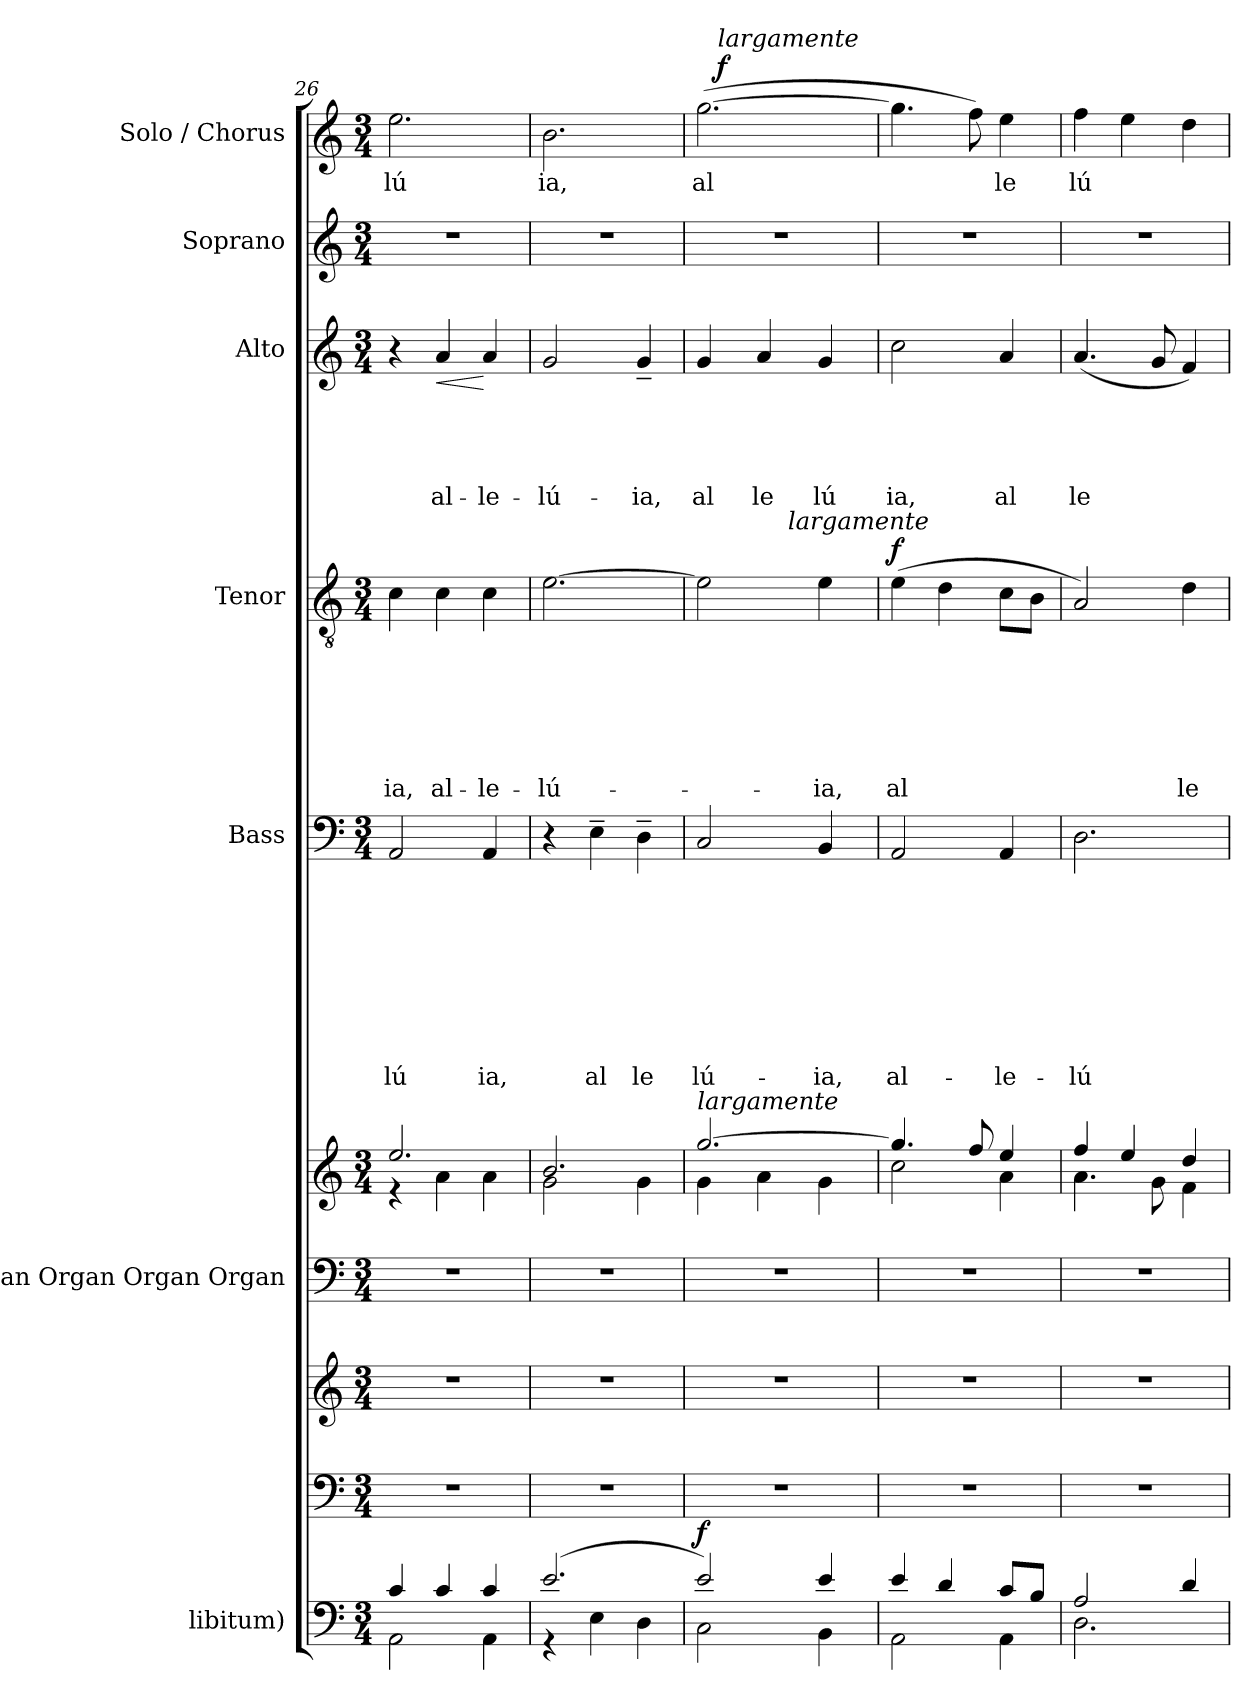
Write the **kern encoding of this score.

**kern	**dynam	**kern	**kern	**kern	**kern	**kern	**text	**text	**text	**text	**text	**text	**text	**text	**text	**kern	**text	**text	**text	**text	**text	**text	**text	**dynam	**kern	**text	**text	**text	**text	**text	**dynam	**kern	**kern	**text	**dynam
*part9	*part9	*part8	*part7	*part6	*part6	*part5	*part5	*part5	*part5	*part5	*part5	*part5	*part5	*part5	*part5	*part4	*part4	*part4	*part4	*part4	*part4	*part4	*part4	*part4	*part3	*part3	*part3	*part3	*part3	*part3	*part3	*part2	*part1	*part1	*part1
*staff10	*staff10	*staff9	*staff8	*staff7	*staff6	*staff5	*staff5	*staff5	*staff5	*staff5	*staff5	*staff5	*staff5	*staff5	*staff5	*staff4	*staff4	*staff4	*staff4	*staff4	*staff4	*staff4	*staff4	*staff4	*staff3	*staff3	*staff3	*staff3	*staff3	*staff3	*staff3	*staff2	*staff1	*staff1	*staff1
*I"libitum)	*	*	*	*I"Organ Organ Organ Organ	*	*I"Bass	*	*	*	*	*	*	*	*	*	*I"Tenor	*	*	*	*	*	*	*	*	*I"Alto	*	*	*	*	*	*	*I"Soprano	*I"Solo / Chorus	*	*
*	*	*	*	*	*	*I'B.	*	*	*	*	*	*	*	*	*	*I'T.	*	*	*	*	*	*	*	*	*I'A.	*	*	*	*	*	*	*I'S.	*I'S.	*	*
*clefF4	*	*clefF4	*clefG2	*clefF4	*clefG2	*clefF4	*	*	*	*	*	*	*	*	*	*clefGv2	*	*	*	*	*	*	*	*	*clefG2	*	*	*	*	*	*	*clefG2	*clefG2	*	*
*k[]	*	*k[]	*k[]	*k[]	*k[]	*k[]	*	*	*	*	*	*	*	*	*	*k[]	*	*	*	*	*	*	*	*	*k[]	*	*	*	*	*	*	*k[]	*k[]	*	*
*C:	*	*C:	*C:	*C:	*C:	*C:	*	*	*	*	*	*	*	*	*	*C:	*	*	*	*	*	*	*	*	*C:	*	*	*	*	*	*	*C:	*C:	*	*
*M3/4	*	*M3/4	*M3/4	*M3/4	*M3/4	*M3/4	*	*	*	*	*	*	*	*	*	*M3/4	*	*	*	*	*	*	*	*	*M3/4	*	*	*	*	*	*	*M3/4	*M3/4	*	*
=26	=26	=26	=26	=26	=26	=26	=26	=26	=26	=26	=26	=26	=26	=26	=26	=26	=26	=26	=26	=26	=26	=26	=26	=26	=26	=26	=26	=26	=26	=26	=26	=26	=26	=26	=26
*^	*	*	*	*	*^	*	*	*	*	*	*	*	*	*	*	*	*	*	*	*	*	*	*	*	*	*	*	*	*	*	*	*	*	*	*
!	!	!	!	!	!	!	!	!	!	!	!	!	!	!	!	!	!LO:LY:b	!	!	!	!	!	!	!	!LO:LY:b	!	!	!	!	!	!	!	!	!	!	!LO:LY:b	!
4c/	2AA\	.	2.r	2.r	2.r	2.ee/	4re	2AA/	.	.	.	.	.	.	.	.	lú	4c\	.	.	.	.	.	.	-ia,	.	4r	.	.	.	.	.	.	2.r	2.ee\	lú	.
!	!	!	!	!	!	!	!	!	!	!	!	!	!	!	!	!	!	!	!	!	!	!	!	!	!LO:LY:b	!	!	!	!	!	!	!LO:LY:b	!LO:HP:b	!	!	!	!
4c/	.	.	.	.	.	.	4a\	.	.	.	.	.	.	.	.	.	.	4c\	.	.	.	.	.	.	al-	.	4a/	.	.	.	.	al-	<	.	.	.	.
!	!	!	!	!	!	!	!	!	!	!	!	!	!	!	!	!	!LO:LY:b	!	!	!	!	!	!	!	!LO:LY:b	!	!	!	!	!	!	!LO:LY:b	!	!	!	!	!
4c/	4AA\	.	.	.	.	.	4a\	4AA/	.	.	.	.	.	.	.	.	ia,	4c\	.	.	.	.	.	.	-le-	.	4a/	.	.	.	.	-le-	[	.	.	.	.
=27	=27	=27	=27	=27	=27	=27	=27	=27	=27	=27	=27	=27	=27	=27	=27	=27	=27	=27	=27	=27	=27	=27	=27	=27	=27	=27	=27	=27	=27	=27	=27	=27	=27	=27	=27	=27	=27
!	!	!	!	!	!	!	!	!	!	!	!	!	!	!	!	!	!	!	!	!	!	!	!	!	!LO:LY:b	!	!	!	!	!	!	!LO:LY:b	!	!	!	!LO:LY:b	!
(2.e/	4rGG	.	2.r	2.r	2.r	2.b/	2g\	4r	.	.	.	.	.	.	.	.	.	[<2.e\	.	.	.	.	.	.	-lú-	.	2g/	.	.	.	.	-lú-	.	2.r	2.b\	ia,	.
!	!	!	!	!	!	!	!	!	!	!	!	!	!	!	!	!	!LO:LY:b	!	!	!	!	!	!	!	!	!	!	!	!	!	!	!	!	!	!	!	!
.	4E\	.	.	.	.	.	.	4E~>\	.	.	.	.	.	.	.	.	al	.	.	.	.	.	.	.	.	.	.	.	.	.	.	.	.	.	.	.	.
!	!	!	!	!	!	!	!	!	!	!	!	!	!	!	!	!	!LO:LY:b	!	!	!	!	!	!	!	!	!	!	!	!	!	!	!LO:LY:b	!	!	!	!	!
.	4D\	.	.	.	.	.	4g\	4D~>\	.	.	.	.	.	.	.	.	le	.	.	.	.	.	.	.	.	.	4g~</	.	.	.	.	-ia,	.	.	.	.	.
!!LO:PB:g=z
=28	=28	=28	=28	=28	=28	=28	=28	=28	=28	=28	=28	=28	=28	=28	=28	=28	=28	=28	=28	=28	=28	=28	=28	=28	=28	=28	=28	=28	=28	=28	=28	=28	=28	=28	=28	=28	=28
!	!	!	!	!	!	!LO:TX:a:i:t=largamente	!	!	!	!	!	!	!	!	!	!	!	!	!	!	!	!	!	!	!	!	!	!	!	!	!	!	!	!	!	!	!
!	!	!LO:DY:a	!	!	!	!	!	!	!	!	!	!	!	!	!	!	!LO:LY:b	!	!	!	!	!	!	!	!	!	!	!	!	!	!	!LO:LY:b	!	!	!	!LO:LY:b	!
*	*	*	*	*	*	*	*	*	*	*	*	*	*	*	*	*	*	*^	*	*	*	*	*	*	*	*	*	*	*	*	*	*	*	*	*^	*	*
2e/)	2C\	f	2.r	2.r	2.r	[>2.gg/	4g\	2C/	.	.	.	.	.	.	.	.	lú-	2e\]	4.ryy	.	.	.	.	.	.	.	.	4g/	.	.	.	.	al	.	2.r	(>[>2.gg\	16ryy	al	.
!	!	!	!	!	!	!	!	!	!	!	!	!	!	!	!	!	!	!	!	!	!	!	!	!	!	!	!	!	!	!	!	!	!	!	!	!	!LO:TX:a:i:t=largamente	!	!
!	!	!	!	!	!	!	!	!	!	!	!	!	!	!	!	!	!	!	!	!	!	!	!	!	!	!	!	!	!	!	!	!	!	!	!	!	!	!	!LO:DY:a
.	.	.	.	.	.	.	.	.	.	.	.	.	.	.	.	.	.	.	.	.	.	.	.	.	.	.	.	.	.	.	.	.	.	.	.	.	2ryy	.	f
!	!	!	!	!	!	!	!	!	!	!	!	!	!	!	!	!	!	!	!	!	!	!	!	!	!	!	!	!	!	!	!	!	!LO:LY:b	!	!	!	!	!	!
.	.	.	.	.	.	.	4a\	.	.	.	.	.	.	.	.	.	.	.	.	.	.	.	.	.	.	.	.	4a/	.	.	.	.	le	.	.	.	.	.	.
!	!	!	!	!	!	!	!	!	!	!	!	!	!	!	!	!	!	!	!LO:TX:a:i:t=largamente	!	!	!	!	!	!	!	!	!	!	!	!	!	!	!	!	!	!	!	!
.	.	.	.	.	.	.	.	.	.	.	.	.	.	.	.	.	.	.	4.ryy	.	.	.	.	.	.	.	.	.	.	.	.	.	.	.	.	.	.	.	.
!	!	!	!	!	!	!	!	!	!	!	!	!	!	!	!	!	!LO:LY:b	!	!	!	!	!	!	!	!	!LO:LY:b	!	!	!	!	!	!	!LO:LY:b	!	!	!	!	!	!
4e/	4BB\	.	.	.	.	.	4g\	4BB/	.	.	.	.	.	.	.	.	-ia,	4e\	.	.	.	.	.	.	.	-ia,	.	4g/	.	.	.	.	lú	.	.	.	.	.	.
.	.	.	.	.	.	.	.	.	.	.	.	.	.	.	.	.	.	.	.	.	.	.	.	.	.	.	.	.	.	.	.	.	.	.	.	.	8.ryy	.	.
=29	=29	=29	=29	=29	=29	=29	=29	=29	=29	=29	=29	=29	=29	=29	=29	=29	=29	=29	=29	=29	=29	=29	=29	=29	=29	=29	=29	=29	=29	=29	=29	=29	=29	=29	=29	=29	=29	=29	=29
!	!	!	!	!	!	!	!	!	!	!	!	!	!	!	!	!	!LO:LY:b	!	!	!	!	!	!	!	!	!LO:LY:b	!LO:DY:a	!	!	!	!	!	!LO:LY:b	!	!	!	!	!	!
*	*	*	*	*	*	*	*	*	*	*	*	*	*	*	*	*	*	*v	*v	*	*	*	*	*	*	*	*	*	*	*	*	*	*	*	*	*v	*v	*	*
4e/	2AA\	.	2.r	2.r	2.r	4.gg/]	2cc\	2AA/	.	.	.	.	.	.	.	.	al-	(>4e\	.	.	.	.	.	.	al	f	2cc\	.	.	.	.	ia,	.	2.r	4.gg\]	.	.
4d/	.	.	.	.	.	.	.	.	.	.	.	.	.	.	.	.	.	4d\	.	.	.	.	.	.	.	.	.	.	.	.	.	.	.	.	.	.	.
.	.	.	.	.	.	8ff/	.	.	.	.	.	.	.	.	.	.	.	.	.	.	.	.	.	.	.	.	.	.	.	.	.	.	.	.	8ff\)	.	.
!	!	!	!	!	!	!	!	!	!	!	!	!	!	!	!	!	!LO:LY:b	!	!	!	!	!	!	!	!	!	!	!	!	!	!	!LO:LY:b	!	!	!	!LO:LY:b	!
8c/L	4AA\	.	.	.	.	4ee/	4a\	4AA/	.	.	.	.	.	.	.	.	-le-	8c\L	.	.	.	.	.	.	.	.	4a/	.	.	.	.	al	.	.	4ee\	le	.
8B/J	.	.	.	.	.	.	.	.	.	.	.	.	.	.	.	.	.	8B\J	.	.	.	.	.	.	.	.	.	.	.	.	.	.	.	.	.	.	.
=30	=30	=30	=30	=30	=30	=30	=30	=30	=30	=30	=30	=30	=30	=30	=30	=30	=30	=30	=30	=30	=30	=30	=30	=30	=30	=30	=30	=30	=30	=30	=30	=30	=30	=30	=30	=30	=30
!	!	!	!	!	!	!	!	!	!	!	!	!	!	!	!	!	!LO:LY:b	!	!	!	!	!	!	!	!	!	!	!	!	!	!	!LO:LY:b	!	!	!	!LO:LY:b	!
2A/	2.D\	.	2.r	2.r	2.r	4ff/	4.a\	2.D\	.	.	.	.	.	.	.	.	-lú-	2A/)	.	.	.	.	.	.	.	.	(<4.a/	.	.	.	.	le	.	2.r	4ff\	lú	.
.	.	.	.	.	.	4ee/	.	.	.	.	.	.	.	.	.	.	.	.	.	.	.	.	.	.	.	.	.	.	.	.	.	.	.	.	4ee\	.	.
.	.	.	.	.	.	.	8g\	.	.	.	.	.	.	.	.	.	.	.	.	.	.	.	.	.	.	.	8g/	.	.	.	.	.	.	.	.	.	.
!	!	!	!	!	!	!	!	!	!	!	!	!	!	!	!	!	!	!	!	!	!	!	!	!	!LO:LY:b	!	!	!	!	!	!	!	!	!	!	!	!
4d/	.	.	.	.	.	4f\	4dd/	.	.	.	.	.	.	.	.	.	.	4d\	.	.	.	.	.	.	le	.	4f/)	.	.	.	.	.	.	.	4dd\	.	.
*v	*v	*	*	*	*	*v	*v	*	*	*	*	*	*	*	*	*	*	*	*	*	*	*	*	*	*	*	*	*	*	*	*	*	*	*	*	*	*
=	=	=	=	=	=	=	=	=	=	=	=	=	=	=	=	=	=	=	=	=	=	=	=	=	=	=	=	=	=	=	=	=	=	=	=
*-	*-	*-	*-	*-	*-	*-	*-	*-	*-	*-	*-	*-	*-	*-	*-	*-	*-	*-	*-	*-	*-	*-	*-	*-	*-	*-	*-	*-	*-	*-	*-	*-	*-	*-	*-
